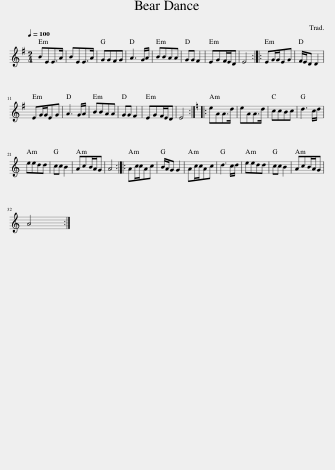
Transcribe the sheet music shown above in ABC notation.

X:1
L:1/8
Q:1/4=100
M:2/4
I:linebreak $
K:Emin
V:1 treble
V:1
 BEE>A | BEE>A | GGFG | A3 G/A/ | BBAA | %5
 GG F2 | EGF/E/D | E4 :: EG/G/EG | F/E/D D2 |$ %10
 EG/G/EG | A3 G/A/ | BBAA | GG F2 | EGF/E/D | %15
 E4 ::[K:Amin] eAA>d | eAA>d | ccBc | d3 c/d/ |$ %20
 eedd | cc B2 | AcB/A/G | A4 :: Ac/c/Ac | %25
 B/A/G G2 | Ac/c/Ac | d3 c/d/ | eedd | cc B2 | %30
 AcB/A/G |$ A4 :| %32
